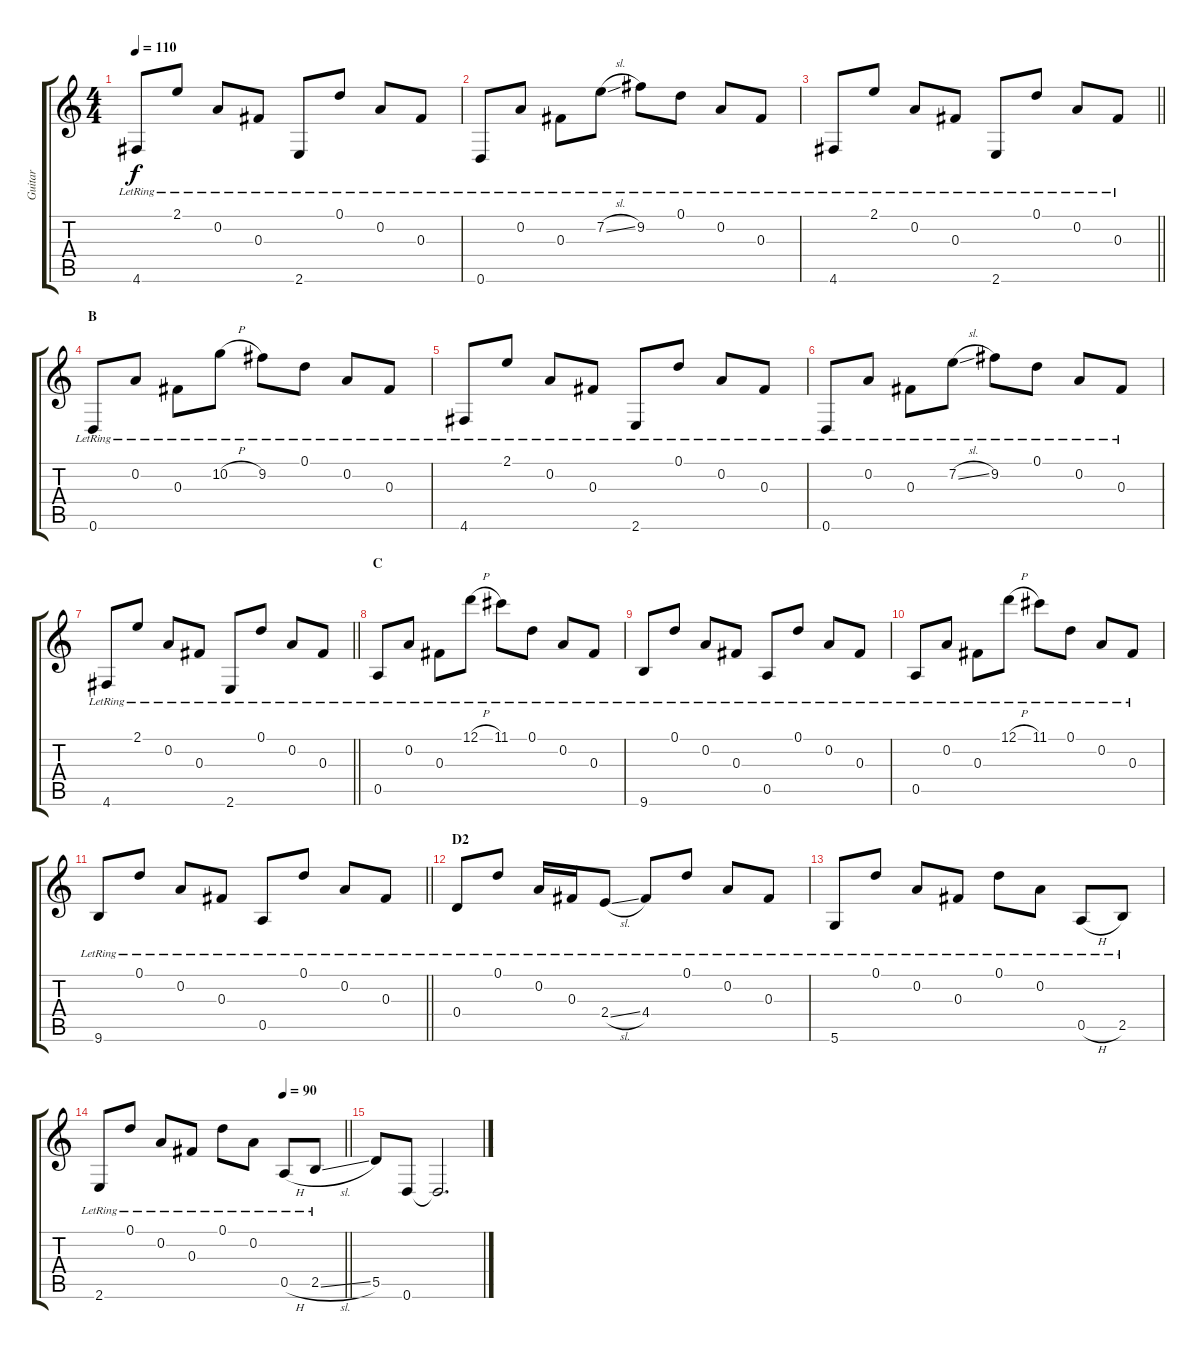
\track ("Guitar" "Guitar") {instrument acousticguitarnylon}
\staff {score tabs}
\tuning (D4 A3 Gb3 D3 A2 D2) {hide}
\ts (4 4)
\tempo 110
\clef g2
\ks c
4.6{lr}.8{dy f} 2.1{lr}.8 0.2{lr}.8 0.3{lr}.8 2.6{lr}.8 0.1{lr}.8 0.2{lr}.8 0.3{lr}.8 |
0.6{lr}.8 0.2{lr}.8 0.3{lr}.8 7.2{sl lr}.8 9.2{lr}.8 0.1{lr}.8 0.2{lr}.8 0.3{lr}.8 |
\barLineRight lightlight
4.6{lr}.8 2.1{lr}.8 0.2{lr}.8 0.3{lr}.8 2.6{lr}.8 0.1{lr}.8 0.2{lr}.8 0.3{lr}.8 |
\section ("" "B")
0.6{lr}.8 0.2{lr}.8 0.3{lr}.8 10.2{h lr}.8 9.2{lr}.8 0.1{lr}.8 0.2{lr}.8 0.3{lr}.8 |
4.6{lr}.8 2.1{lr}.8 0.2{lr}.8 0.3{lr}.8 2.6{lr}.8 0.1{lr}.8 0.2{lr}.8 0.3{lr}.8 |
0.6{lr}.8 0.2{lr}.8 0.3{lr}.8 7.2{sl lr}.8 9.2{lr}.8 0.1{lr}.8 0.2{lr}.8 0.3{lr}.8 |
\barLineRight lightlight
4.6{lr}.8 2.1{lr}.8 0.2{lr}.8 0.3{lr}.8 2.6{lr}.8 0.1{lr}.8 0.2{lr}.8 0.3{lr}.8 |
\section ("" "C")
0.5{lr}.8 0.2{lr}.8 0.3{lr}.8 12.1{h lr}.8 11.1{lr}.8 0.1{lr}.8 0.2{lr}.8 0.3{lr}.8 |
9.6{lr}.8 0.1{lr}.8 0.2{lr}.8 0.3{lr}.8 0.5{lr}.8 0.1{lr}.8 0.2{lr}.8 0.3{lr}.8 |
0.5{lr}.8 0.2{lr}.8 0.3{lr}.8 12.1{h lr}.8 11.1{lr}.8 0.1{lr}.8 0.2{lr}.8 0.3{lr}.8 |
\barLineRight lightlight
9.6{lr}.8 0.1{lr}.8 0.2{lr}.8 0.3{lr}.8 0.5{lr}.8 0.1{lr}.8 0.2{lr}.8 0.3{lr}.8 |
\section ("" "D2")
0.4{lr}.8 0.1{lr}.8 0.2{lr}.16 0.3{lr}.16 2.4{sl lr}.8 4.4{lr}.8 0.1{lr}.8 0.2{lr}.8 0.3{lr}.8 |
5.6{lr}.8 0.1{lr}.8 0.2{lr}.8 0.3{lr}.8 0.1{lr}.8 0.2{lr}.8 0.5{h lr}.8 2.5{lr}.8 |
\tempo (90 0.75)
\barLineRight lightlight
2.6{lr}.8 0.1{lr}.8 0.2{lr}.8 0.3{lr}.8 0.1{lr}.8 0.2{lr}.8 0.5{h lr}.8 2.5{sl lr}.8 |
5.5.8 0.6.8 0.6{t}.2{d}
